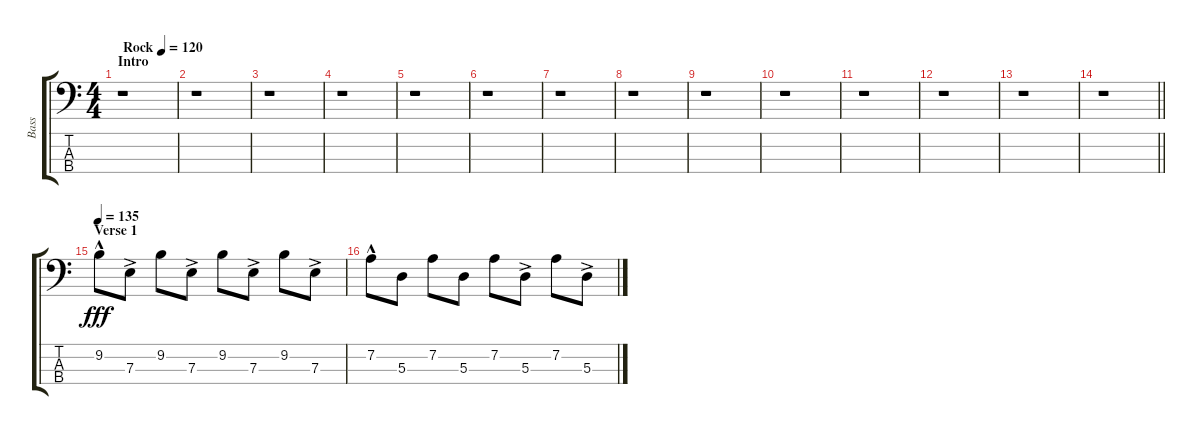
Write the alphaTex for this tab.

\track ("Bass" "Bass") {instrument electricbassfinger}
\staff {score tabs}
\tuning (G2 D2 A1 E1) {hide}
\ts (4 4)
\section ("" "Intro")
\tempo (120 "Rock")
\clef f4
\ks c
r.1{dy fff instrument electricbassfinger} |
r.1 |
r.1 |
r.1 |
r.1 |
r.1 |
r.1 |
r.1 |
r.1 |
r.1 |
r.1 |
r.1 |
r.1 |
\barLineRight lightlight
r.1 |
\section ("" "Verse 1")
\tempo 135
9.2{hac}.8 7.3{ac}.8 9.2.8 7.3{ac}.8 9.2.8 7.3{ac}.8 9.2.8 7.3{ac}.8 |
7.2{hac}.8 5.3.8 7.2.8 5.3.8 7.2.8 5.3{ac}.8 7.2.8 5.3{ac}.8
